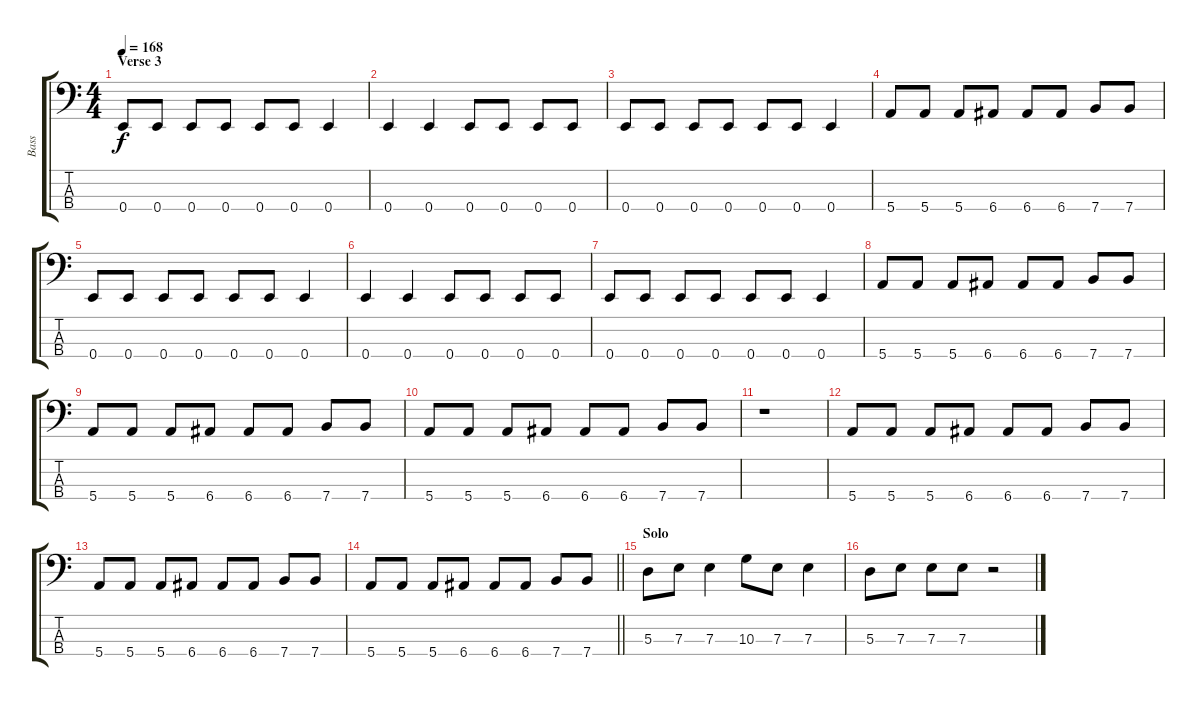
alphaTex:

\track ("Bass" "Bass") {instrument electricbassfinger}
\staff {score tabs}
\tuning (G2 D2 A1 E1) {hide}
\ts (4 4)
\section ("" "Verse 3")
\tempo 168
\clef f4
\ks c
0.4.8{dy f} 0.4.8 0.4.8 0.4.8 0.4.8 0.4.8 0.4.4 |
0.4.4 0.4.4 0.4.8 0.4.8 0.4.8 0.4.8 |
0.4.8 0.4.8 0.4.8 0.4.8 0.4.8 0.4.8 0.4.4 |
5.4.8 5.4.8 5.4.8 6.4.8 6.4.8 6.4.8 7.4.8 7.4.8 |
0.4.8 0.4.8 0.4.8 0.4.8 0.4.8 0.4.8 0.4.4 |
0.4.4 0.4.4 0.4.8 0.4.8 0.4.8 0.4.8 |
0.4.8 0.4.8 0.4.8 0.4.8 0.4.8 0.4.8 0.4.4 |
5.4.8 5.4.8 5.4.8 6.4.8 6.4.8 6.4.8 7.4.8 7.4.8 |
5.4.8 5.4.8 5.4.8 6.4.8 6.4.8 6.4.8 7.4.8 7.4.8 |
5.4.8 5.4.8 5.4.8 6.4.8 6.4.8 6.4.8 7.4.8 7.4.8 |
r.1 |
5.4.8 5.4.8 5.4.8 6.4.8 6.4.8 6.4.8 7.4.8 7.4.8 |
5.4.8 5.4.8 5.4.8 6.4.8 6.4.8 6.4.8 7.4.8 7.4.8 |
\barLineRight lightlight
5.4.8 5.4.8 5.4.8 6.4.8 6.4.8 6.4.8 7.4.8 7.4.8 |
\section ("" "Solo")
5.3.8 7.3.8 7.3.4 10.3.8 7.3.8 7.3.4 |
5.3.8 7.3.8 7.3.8 7.3.8 r.2
